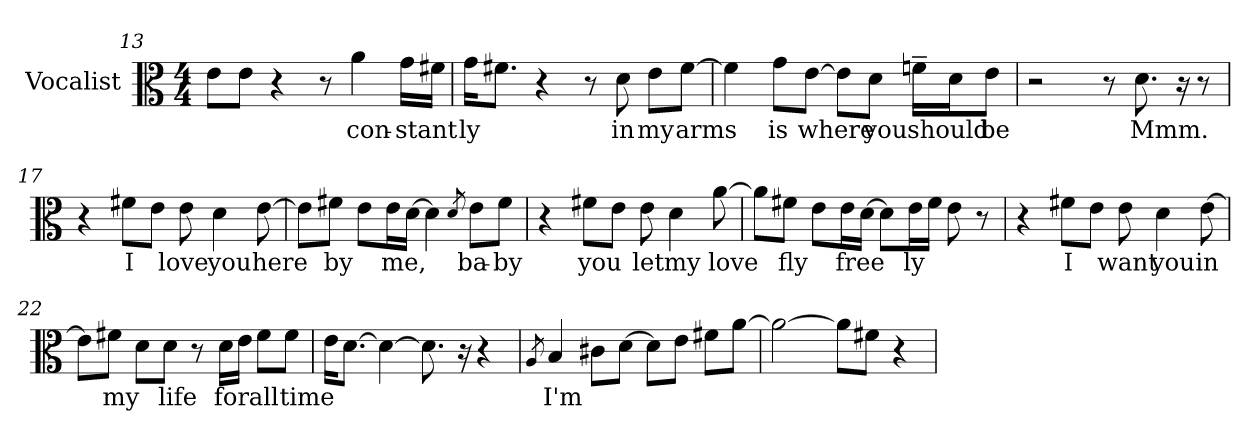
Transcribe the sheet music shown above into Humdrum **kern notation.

**kern	**text
*part1	*part1
*staff1	*staff1
*I"Vocalist	*
*clefC3	*
*M4/4	*
=13	=13
8e\L	_
8e\J	_
4r	.
8r	.
4a	con-
16g\LL	-stant
16f#X\JJ	_
=14	=14
16g\KL	ly
8.f#X\J	_
4r	.
8r	.
8d	in
8e\L	my
[8f#\J	arms
=15	=15
4f#]	_
8g\L	is
[8e\J	where
8e\L]	_
8d\J	you
16fn~\LL	should
16d\J	_
8e\J	be
=16	=16
2r	.
8r	.
8.d	Mmm.
16r	.
8r	.
=17	=17
4r	.
8f#X\L	I
8e\J	_
8e	love
4d	you
[8e	here
=18	=18
8e\L]	_
8f#X\J	by
8e\L	_
16e\L	me,
[16d\JJ	_
4d]	_
8qd	_
8e\L	ba-
8f#\J	-by
=19	=19
4r	.
8f#X\L	you
8e\J	_
8e	let
4d	my
[8a	love
=20	=20
8a\L]	_
8f#X\J	fly
8e\L	_
16e\L	free
[16d\JJ	_
8d\L]	_
16e\L	ly
16f#\JJ	_
8e	_
8r	.
=21	=21
4r	.
8f#X\L	I
8e\J	_
8e	want
4d	you
[8e	in
=22	=22
8e\L]	_
8f#X\J	my
8d\L	_
8d\J	life
8r	.
16d\LL	for
16e\JJ	_
8f#\L	all
8f#\J	time
=23	=23
16e\KL	_
[8.d\J	_
4d_	_
8.d]	_
16r	.
4r	.
=24	=24
8qA	_
4B	I'm
8c#X\L	_
[8d\J	_
8d\L]	_
8e\J	_
8f#X\L	_
[8a\J	_
=25	=25
2a_	_
8a\L]	_
8f#X\J	_
4r	.
=	=
*-	*-
